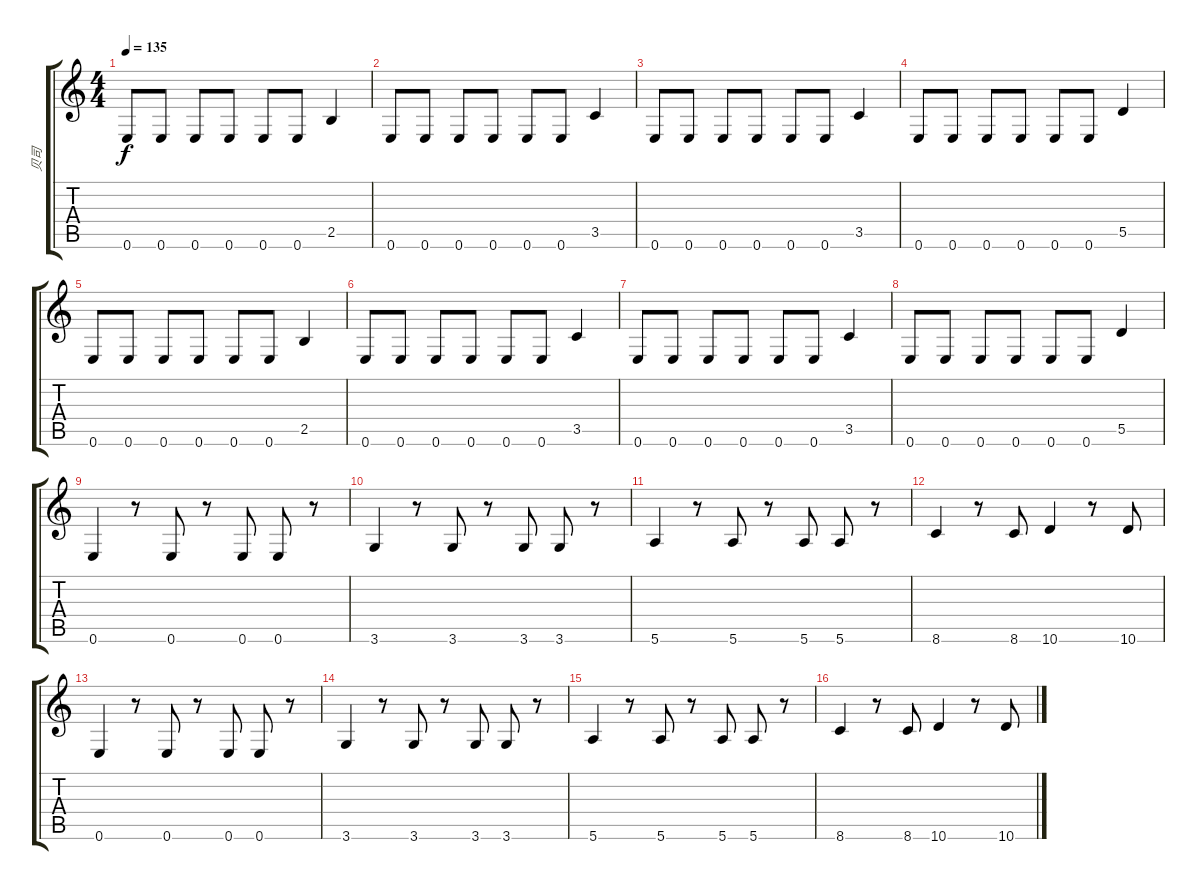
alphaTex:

\track ("贝司" "贝司") {instrument electricbasspick}
\staff {score tabs}
\tuning (E4 B3 G3 D3 A2 E2) {hide}
\ts (4 4)
\tempo 135
\clef g2
\ks c
0.6.8{dy f} 0.6.8 0.6.8 0.6.8 0.6.8 0.6.8 2.5.4 |
0.6.8 0.6.8 0.6.8 0.6.8 0.6.8 0.6.8 3.5.4 |
0.6.8 0.6.8 0.6.8 0.6.8 0.6.8 0.6.8 3.5.4 |
0.6.8 0.6.8{txt ""} 0.6.8 0.6.8 0.6.8 0.6.8 5.5.4 |
0.6.8 0.6.8 0.6.8 0.6.8 0.6.8 0.6.8 2.5.4 |
0.6.8 0.6.8 0.6.8 0.6.8 0.6.8 0.6.8 3.5.4 |
0.6.8 0.6.8 0.6.8 0.6.8 0.6.8 0.6.8 3.5.4 |
0.6.8 0.6.8 0.6.8 0.6.8 0.6.8 0.6.8 5.5.4 |
0.6.4 r.8 0.6.8 r.8 0.6.8 0.6.8 r.8 |
3.6.4 r.8 3.6.8 r.8 3.6.8 3.6.8 r.8 |
5.6.4 r.8 5.6.8 r.8 5.6.8 5.6.8 r.8 |
8.6.4 r.8 8.6.8 10.6.4 r.8 10.6.8 |
0.6.4 r.8 0.6.8 r.8 0.6.8 0.6.8 r.8 |
3.6.4 r.8 3.6.8 r.8 3.6.8 3.6.8 r.8 |
5.6.4 r.8 5.6.8 r.8 5.6.8 5.6.8 r.8 |
8.6.4 r.8 8.6.8 10.6.4 r.8 10.6.8
